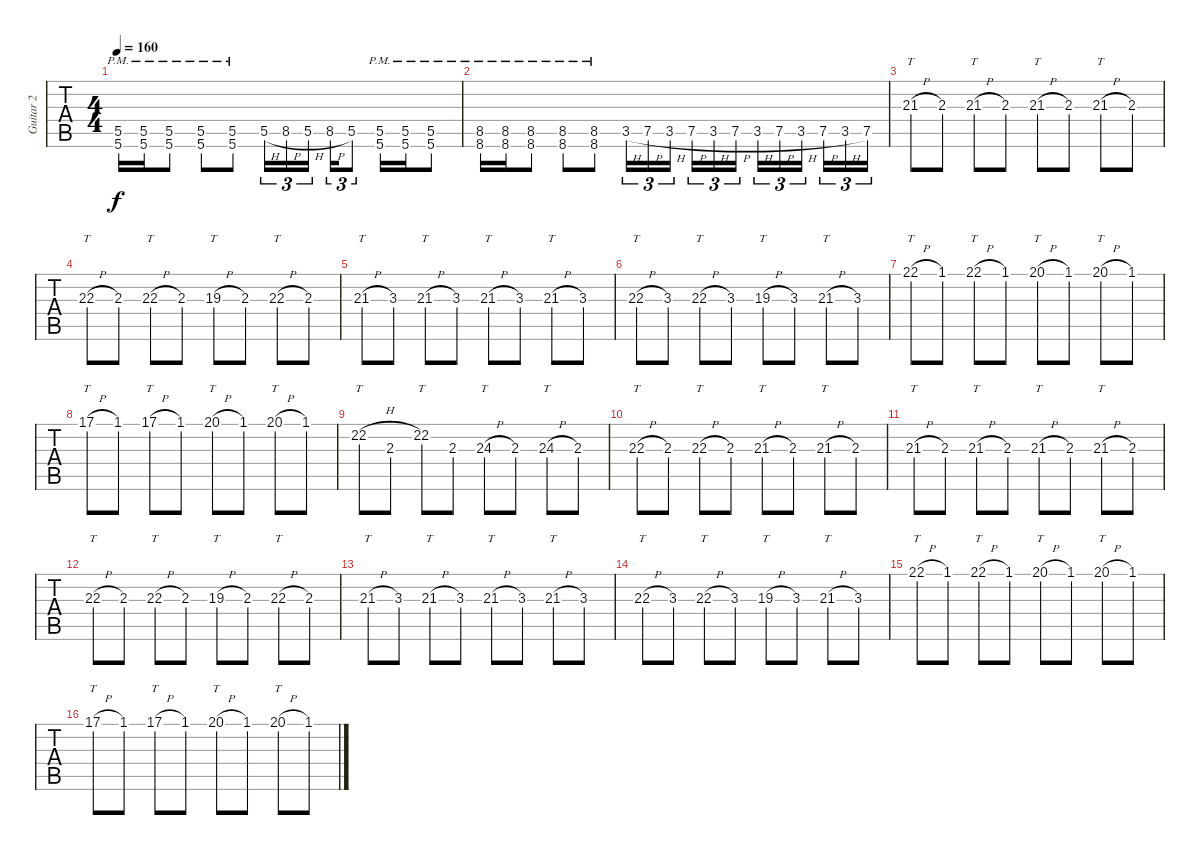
\track ("Guitar 2" "Guitar 2") {instrument overdrivenguitar}
\staff {tabs}
\tuning (D4 A3 F3 C3 G2 C2) {hide}
\ts (4 4)
\tempo 160
\clef g2
\ks c
(5.5{pm} 5.6{pm}).16{dy f} (5.5{pm} 5.6{pm}).16 (5.5{pm} 5.6{pm}).8 (5.5{pm} 5.6{pm}).8 (5.5{pm} 5.6{pm}).8 5.5{h}.16{tu (3 2)} 8.5{h}.16{tu (3 2)} 5.5{h}.16{tu (3 2) beam splitsecondary} 8.5{h}.16{tu (3 2)} 5.5.8{tu (3 2)} (5.5{pm} 5.6{pm}).16 (5.5{pm} 5.6{pm}).16 (5.5{pm} 5.6{pm}).8 |
(8.5{pm} 8.6{pm}).16 (8.5{pm} 8.6{pm}).16 (8.5{pm} 8.6{pm}).8 (8.5{pm} 8.6{pm}).8 (8.5{pm} 8.6{pm}).8 3.5{h}.16{tu (3 2)} 7.5{h}.16{tu (3 2)} 3.5{h}.16{tu (3 2) beam splitsecondary} 7.5{h}.16{tu (3 2)} 3.5{h}.16{tu (3 2)} 7.5{h}.16{tu (3 2)} 3.5{h}.16{tu (3 2)} 7.5{h}.16{tu (3 2)} 3.5{h}.16{tu (3 2) beam splitsecondary} 7.5{h}.16{tu (3 2)} 3.5{h}.16{tu (3 2)} 7.5.16{tu (3 2)} |
21.3{h}.8{tt} 2.3.8 21.3{h}.8{tt} 2.3.8 21.3{h}.8{tt} 2.3.8 21.3{h}.8{tt} 2.3.8 |
22.3{h}.8{tt} 2.3.8 22.3{h}.8{tt} 2.3.8 19.3{h}.8{tt} 2.3.8 22.3{h}.8{tt} 2.3.8 |
21.3{h}.8{tt} 3.3.8 21.3{h}.8{tt} 3.3.8 21.3{h}.8{tt} 3.3.8 21.3{h}.8{tt} 3.3.8 |
22.3{h}.8{tt} 3.3.8 22.3{h}.8{tt} 3.3.8 19.3{h}.8{tt} 3.3.8 21.3{h}.8{tt} 3.3.8 |
22.1{h}.8{tt} 1.1.8 22.1{h}.8{tt} 1.1.8 20.1{h}.8{tt} 1.1.8 20.1{h}.8{tt} 1.1.8 |
17.1{h}.8{tt} 1.1.8 17.1{h}.8{tt} 1.1.8 20.1{h}.8{tt} 1.1.8 20.1{h}.8{tt} 1.1.8 |
22.2{h}.8{tt} 2.3.8 22.2.8{tt} 2.3.8 24.3{h}.8{tt} 2.3.8 24.3{h}.8{tt} 2.3.8 |
22.3{h}.8{tt} 2.3.8 22.3{h}.8{tt} 2.3.8 21.3{h}.8{tt} 2.3.8 21.3{h}.8{tt} 2.3.8 |
21.3{h}.8{tt} 2.3.8 21.3{h}.8{tt} 2.3.8 21.3{h}.8{tt} 2.3.8 21.3{h}.8{tt} 2.3.8 |
22.3{h}.8{tt} 2.3.8 22.3{h}.8{tt} 2.3.8 19.3{h}.8{tt} 2.3.8 22.3{h}.8{tt} 2.3.8 |
21.3{h}.8{tt} 3.3.8 21.3{h}.8{tt} 3.3.8 21.3{h}.8{tt} 3.3.8 21.3{h}.8{tt} 3.3.8 |
22.3{h}.8{tt} 3.3.8 22.3{h}.8{tt} 3.3.8 19.3{h}.8{tt} 3.3.8 21.3{h}.8{tt} 3.3.8 |
22.1{h}.8{tt} 1.1.8 22.1{h}.8{tt} 1.1.8 20.1{h}.8{tt} 1.1.8 20.1{h}.8{tt} 1.1.8 |
17.1{h}.8{tt} 1.1.8 17.1{h}.8{tt} 1.1.8 20.1{h}.8{tt} 1.1.8 20.1{h}.8{tt} 1.1.8
